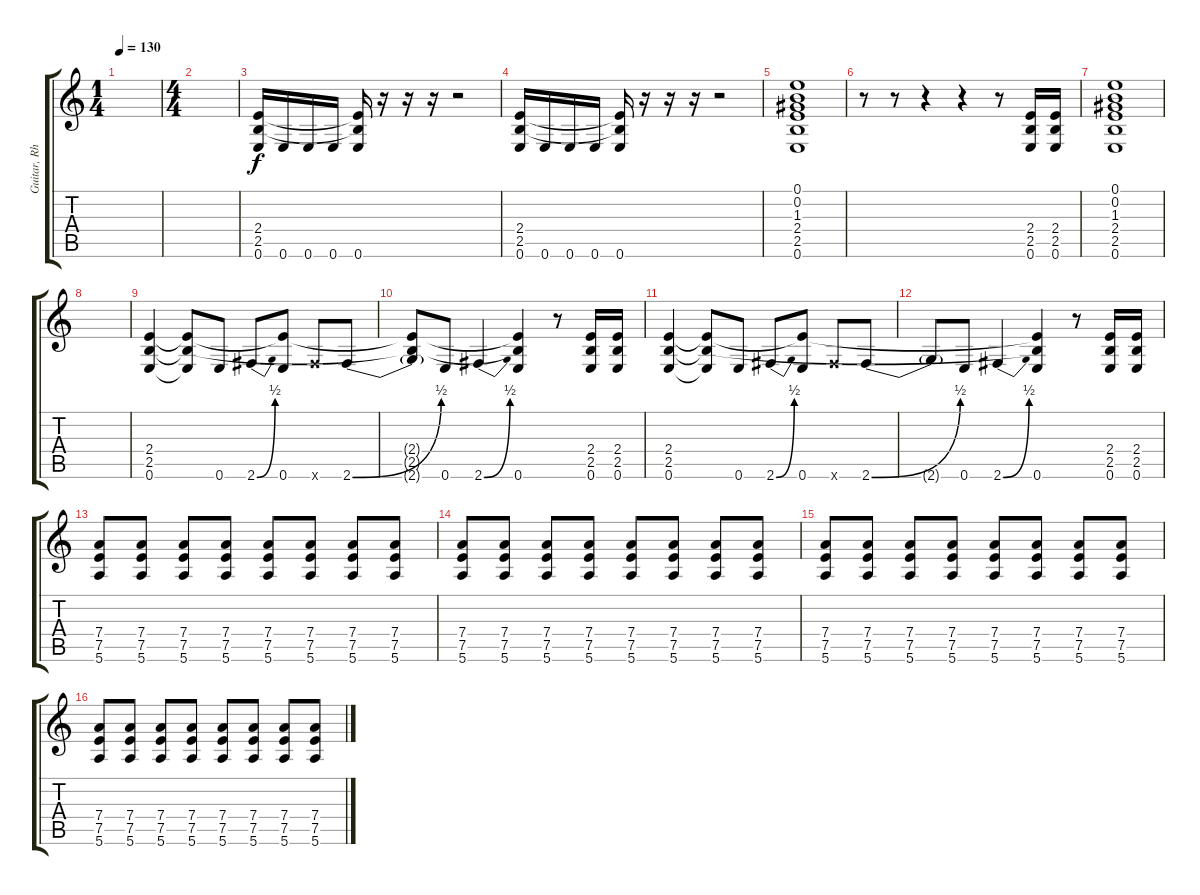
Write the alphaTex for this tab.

\track ("Guitar, Rhythm" "Guitar, Rh") {instrument overdrivenguitar}
\staff {score tabs}
\tuning (E4 B3 G3 D3 A2 E2) {hide}
\ts (1 4)
\tempo 130
\clef g2
\ks c
|
\ts (4 4)
|
(2.4 2.5 0.6).16 0.6.16 0.6.16 0.6.16 (2.4{t} 2.5{t} 0.6).16 r.16 r.16 r.16 r.2 |
(2.4 2.5 0.6).16 0.6.16 0.6.16 0.6.16 (2.4{t} 2.5{t} 0.6).16 r.16 r.16 r.16 r.2 |
(0.1 0.2 1.3 2.4 2.5 0.6).1 |
r.8 r.8 r.4 r.4 r.8 (2.4 2.5 0.6).16 (2.4 2.5 0.6).16 |
(0.1 0.2 1.3 2.4 2.5 0.6).1 |
|
(2.4 2.5 0.6).4 (2.4{t} 2.5{t} 0.6{t}).8 0.6.8 2.6{be (bend 0 0 60 2)}.8 (2.4{t} 0.6).8 2.6{x}.8 2.6{be (bend 0 0 60 2)}.8 |
(2.4{t} 2.5{t} 2.6{t}).8 0.6.8 2.6{be (bend 0 0 60 2)}.4 (2.4{t} 2.5{t} 0.6).4 r.8 (2.4 2.5 0.6).16 (2.4 2.5 0.6).16 |
(2.4 2.5 0.6).4 (2.4{t} 2.5{t} 0.6{t}).8 0.6.8 2.6{be (bend 0 0 60 2)}.8 (2.4{t} 0.6).8 2.6{x}.8 2.6{be (bend 0 0 60 2)}.8 |
2.6{t}.8 0.6.8 2.6{be (bend 0 0 60 2)}.4 (2.4{t} 2.5{t} 0.6).4 r.8 (2.4 2.5 0.6).16 (2.4 2.5 0.6).16 |
(7.4 7.5 5.6).8 (7.4 7.5 5.6).8 (7.4 7.5 5.6).8 (7.4 7.5 5.6).8 (7.4 7.5 5.6).8 (7.4 7.5 5.6).8 (7.4 7.5 5.6).8 (7.4 7.5 5.6).8 |
(7.4 7.5 5.6).8 (7.4 7.5 5.6).8 (7.4 7.5 5.6).8 (7.4 7.5 5.6).8 (7.4 7.5 5.6).8 (7.4 7.5 5.6).8 (7.4 7.5 5.6).8 (7.4 7.5 5.6).8 |
(7.4 7.5 5.6).8 (7.4 7.5 5.6).8 (7.4 7.5 5.6).8 (7.4 7.5 5.6).8 (7.4 7.5 5.6).8 (7.4 7.5 5.6).8 (7.4 7.5 5.6).8 (7.4 7.5 5.6).8 |
(7.4 7.5 5.6).8 (7.4 7.5 5.6).8 (7.4 7.5 5.6).8 (7.4 7.5 5.6).8 (7.4 7.5 5.6).8 (7.4 7.5 5.6).8 (7.4 7.5 5.6).8 (7.4 7.5 5.6).8
